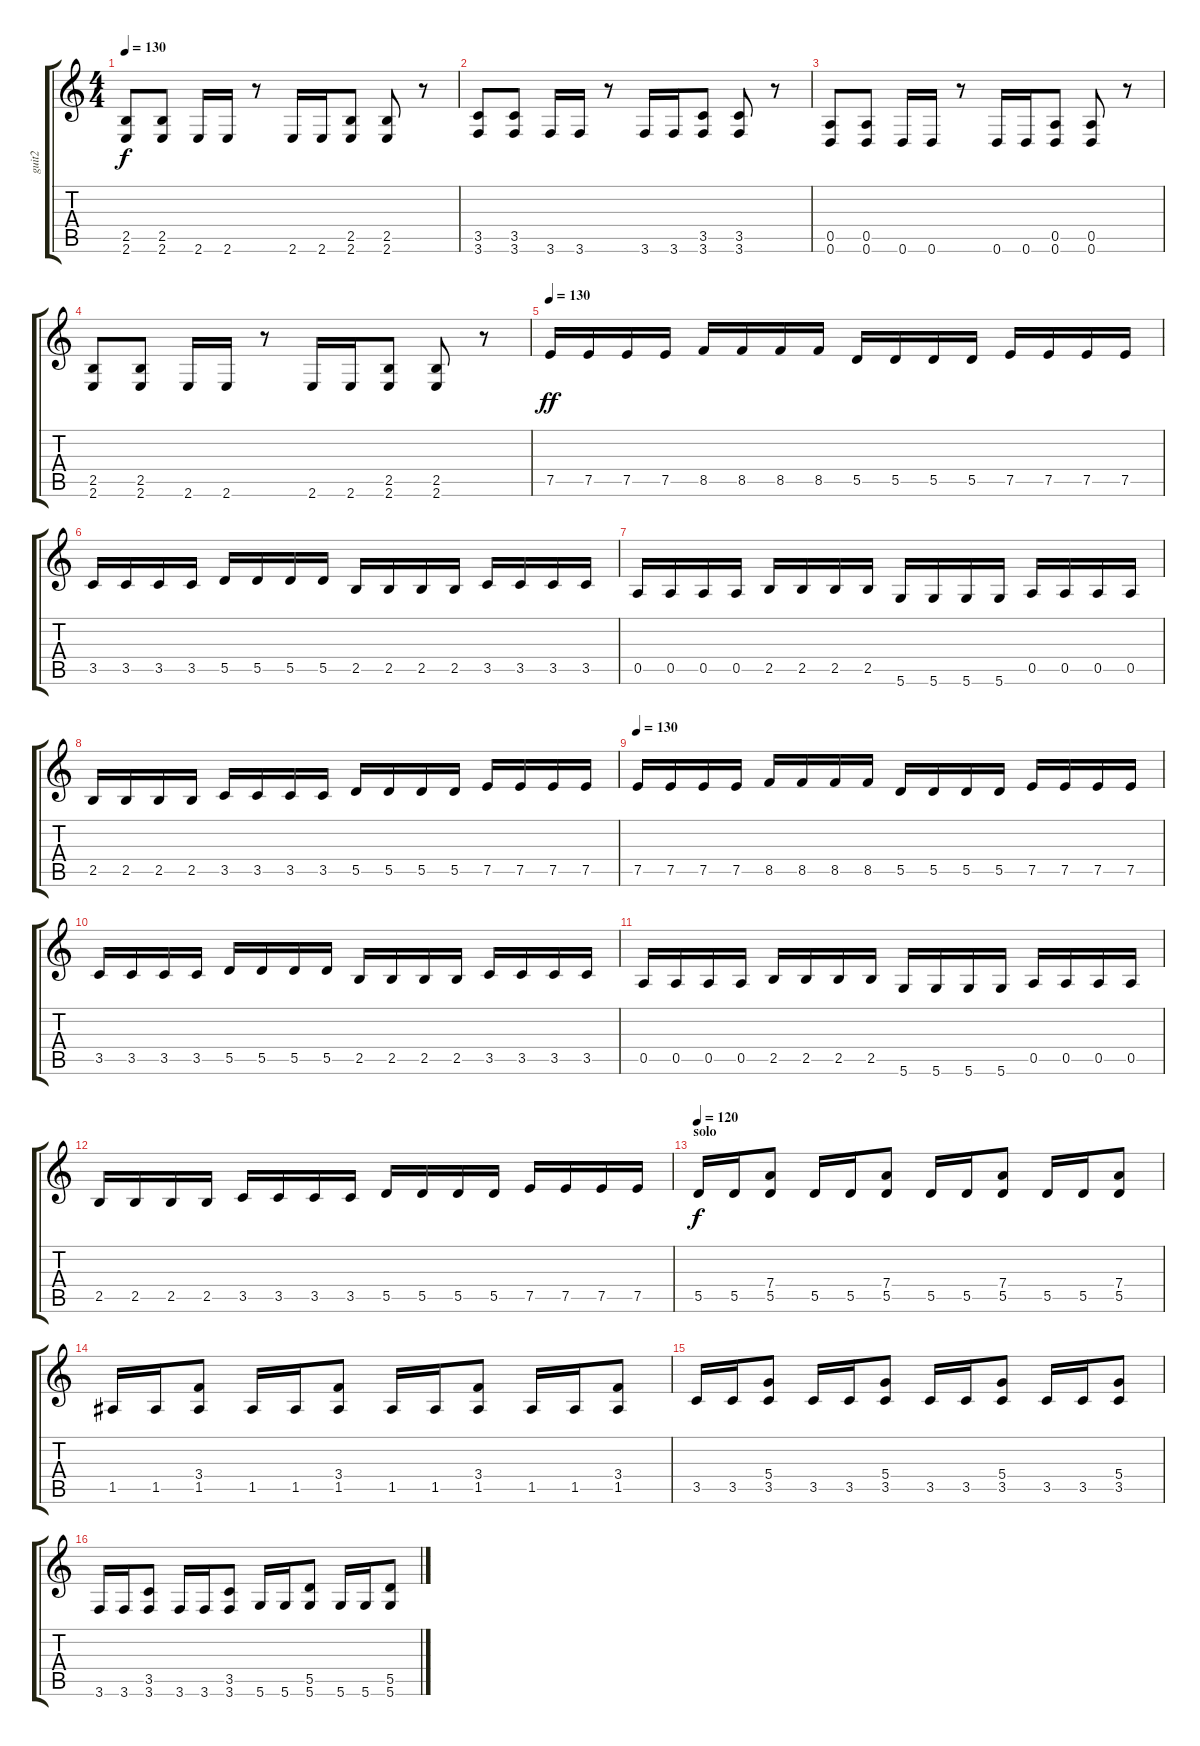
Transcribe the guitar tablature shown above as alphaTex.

\track ("guit2" "guit2") {instrument distortionguitar}
\staff {score tabs}
\tuning (E4 B3 G3 D3 A2 D2) {hide}
\ts (4 4)
\tempo 130
\clef g2
\ks c
(2.5 2.6).8{dy f} (2.5 2.6).8 2.6.16 2.6.16 r.8 2.6.16 2.6.16 (2.5 2.6).8 (2.5 2.6).8 r.8 |
(3.5 3.6).8 (3.5 3.6).8 3.6.16 3.6.16 r.8 3.6.16 3.6.16 (3.5 3.6).8 (3.5 3.6).8 r.8 |
(0.5 0.6).8 (0.5 0.6).8 0.6.16 0.6.16 r.8 0.6.16 0.6.16 (0.5 0.6).8 (0.5 0.6).8 r.8 |
(2.5 2.6).8 (2.5 2.6).8 2.6.16 2.6.16 r.8 2.6.16 2.6.16 (2.5 2.6).8 (2.5 2.6).8 r.8 |
\tempo 130
7.5.16{dy ff} 7.5.16 7.5.16 7.5.16 8.5.16 8.5.16 8.5.16 8.5.16 5.5.16 5.5.16 5.5.16 5.5.16 7.5.16 7.5.16 7.5.16 7.5.16 |
3.5.16 3.5.16 3.5.16 3.5.16 5.5.16 5.5.16 5.5.16 5.5.16 2.5.16 2.5.16 2.5.16 2.5.16 3.5.16 3.5.16 3.5.16 3.5.16 |
0.5.16 0.5.16 0.5.16 0.5.16 2.5.16 2.5.16 2.5.16 2.5.16 5.6.16 5.6.16 5.6.16 5.6.16 0.5.16 0.5.16 0.5.16 0.5.16 |
2.5.16 2.5.16 2.5.16 2.5.16 3.5.16 3.5.16 3.5.16 3.5.16 5.5.16 5.5.16 5.5.16 5.5.16 7.5.16 7.5.16 7.5.16 7.5.16 |
\tempo 130
7.5.16 7.5.16 7.5.16 7.5.16 8.5.16 8.5.16 8.5.16 8.5.16 5.5.16 5.5.16 5.5.16 5.5.16 7.5.16 7.5.16 7.5.16 7.5.16 |
3.5.16 3.5.16 3.5.16 3.5.16 5.5.16 5.5.16 5.5.16 5.5.16 2.5.16 2.5.16 2.5.16 2.5.16 3.5.16 3.5.16 3.5.16 3.5.16 |
0.5.16 0.5.16 0.5.16 0.5.16 2.5.16 2.5.16 2.5.16 2.5.16 5.6.16 5.6.16 5.6.16 5.6.16 0.5.16 0.5.16 0.5.16 0.5.16 |
2.5.16 2.5.16 2.5.16 2.5.16 3.5.16 3.5.16 3.5.16 3.5.16 5.5.16 5.5.16 5.5.16 5.5.16 7.5.16 7.5.16 7.5.16 7.5.16 |
\section ("" "solo")
\tempo 120
5.5.16{dy f} 5.5.16 (7.4 5.5).8 5.5.16 5.5.16 (7.4 5.5).8 5.5.16 5.5.16 (7.4 5.5).8 5.5.16 5.5.16 (7.4 5.5).8 |
1.5.16 1.5.16 (3.4 1.5).8 1.5.16 1.5.16 (3.4 1.5).8 1.5.16 1.5.16 (3.4 1.5).8 1.5.16 1.5.16 (3.4 1.5).8 |
3.5.16 3.5.16 (5.4 3.5).8 3.5.16 3.5.16 (5.4 3.5).8 3.5.16 3.5.16 (5.4 3.5).8 3.5.16 3.5.16 (5.4 3.5).8 |
3.6.16 3.6.16 (3.5 3.6).8 3.6.16 3.6.16 (3.5 3.6).8 5.6.16 5.6.16 (5.5 5.6).8 5.6.16 5.6.16 (5.5 5.6).8
